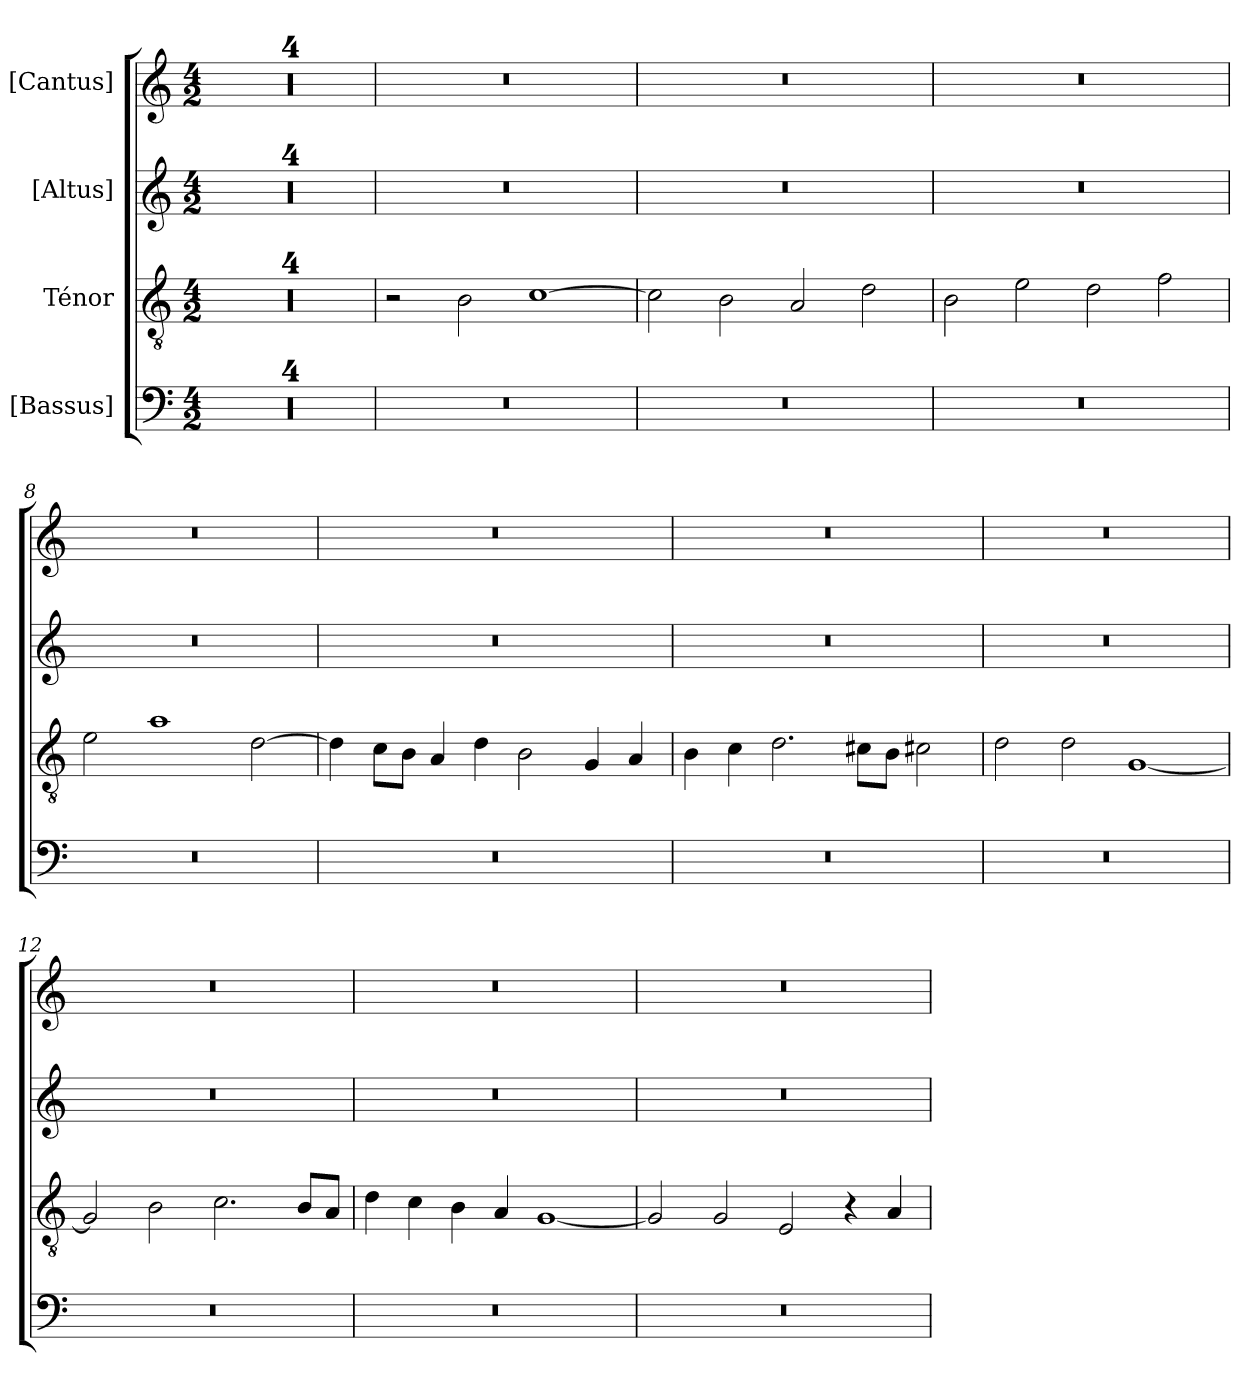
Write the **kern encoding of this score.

**kern	**kern	**kern	**kern
*part4	*part3	*part2	*part1
*staff4	*staff3	*staff2	*staff1
*I"[Bassus]	*I"Ténor	*I"[Altus]	*I"[Cantus]
*clefF4	*clefGv2	*clefG2	*clefG2
*k[]	*k[]	*k[]	*k[]
*C:	*C:	*C:	*C:
*M4/2	*M4/2	*M4/2	*M4/2
=1	=1	=1	=1
0r	0r	0r	0r
=2	=2	=2	=2
0r	0r	0r	0r
=3	=3	=3	=3
0r	0r	0r	0r
=4	=4	=4	=4
0r	0r	0r	0r
=5	=5	=5	=5
0r	2r	0r	0r
.	2B\	.	.
.	[1c\	.	.
=6	=6	=6	=6
0r	2c\]	0r	0r
.	2B\	.	.
.	2A/	.	.
.	2d\	.	.
=7	=7	=7	=7
0r	2B\	0r	0r
.	2e\	.	.
.	2d\	.	.
.	2f\	.	.
=8	=8	=8	=8
0r	2e\	0r	0r
.	1a\	.	.
.	[2d\	.	.
=9	=9	=9	=9
0r	4d\]	0r	0r
.	8c\L	.	.
.	8B\J	.	.
.	4A/	.	.
.	4d\	.	.
.	2B\	.	.
.	4G/	.	.
.	4A/	.	.
=10	=10	=10	=10
0r	4B\	0r	0r
.	4c\	.	.
.	2.d\	.	.
.	8c#X\L	.	.
.	8B\J	.	.
.	2c#X\	.	.
=11	=11	=11	=11
0r	2d\	0r	0r
.	2d\	.	.
.	[1G/	.	.
=12	=12	=12	=12
0r	2G/]	0r	0r
.	2B\	.	.
.	2.c\	.	.
.	8B/L	.	.
.	8A/J	.	.
=13	=13	=13	=13
0r	4d\	0r	0r
.	4c\	.	.
.	4B\	.	.
.	4A/	.	.
.	[1G/	.	.
=14	=14	=14	=14
0r	2G/]	0r	0r
.	2G/	.	.
.	2E/	.	.
.	4r	.	.
.	4A/	.	.
=	=	=	=
*-	*-	*-	*-
